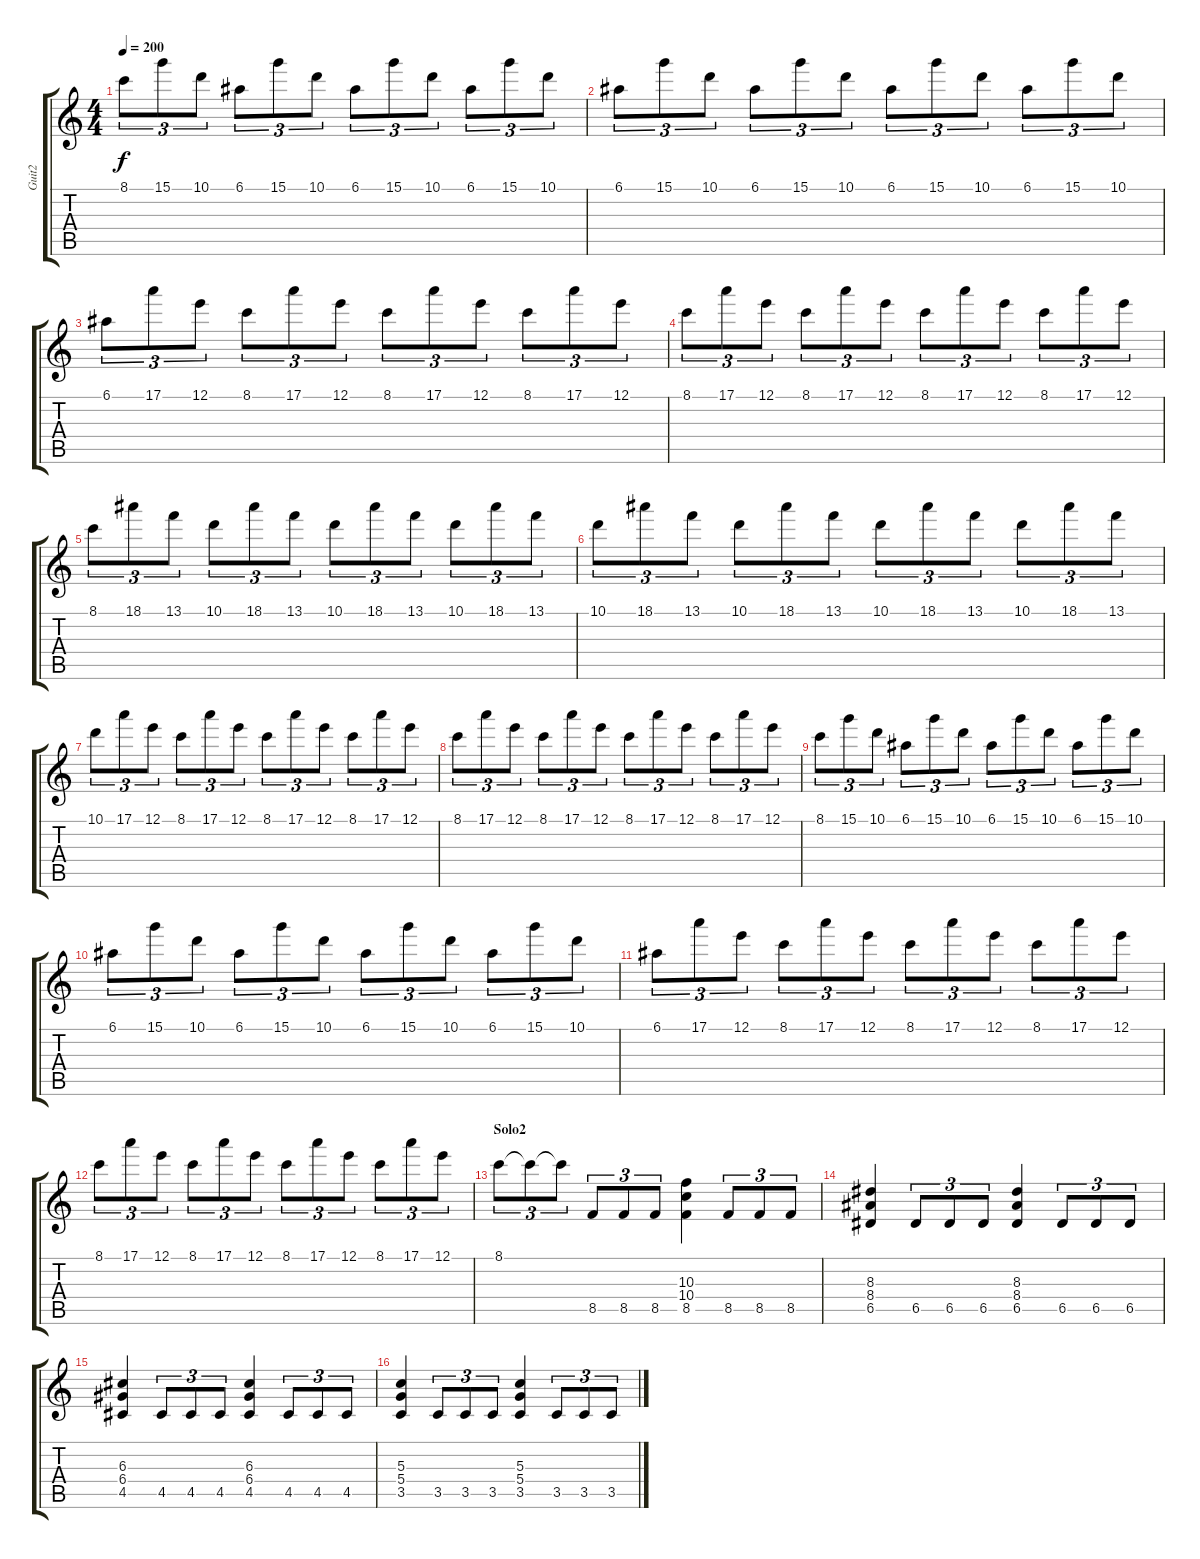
\track ("Guit2" "Guit2") {instrument overdrivenguitar}
\staff {score tabs}
\tuning (E4 B3 G3 D3 A2 E2) {hide}
\ts (4 4)
\tempo 200
\clef g2
\ks c
8.1.8{tu (3 2) dy f} 15.1.8{tu (3 2)} 10.1.8{tu (3 2)} 6.1.8{tu (3 2)} 15.1.8{tu (3 2)} 10.1.8{tu (3 2)} 6.1.8{tu (3 2)} 15.1.8{tu (3 2)} 10.1.8{tu (3 2)} 6.1.8{tu (3 2)} 15.1.8{tu (3 2)} 10.1.8{tu (3 2)} |
6.1.8{tu (3 2)} 15.1.8{tu (3 2)} 10.1.8{tu (3 2)} 6.1.8{tu (3 2)} 15.1.8{tu (3 2)} 10.1.8{tu (3 2)} 6.1.8{tu (3 2)} 15.1.8{tu (3 2)} 10.1.8{tu (3 2)} 6.1.8{tu (3 2)} 15.1.8{tu (3 2)} 10.1.8{tu (3 2)} |
6.1.8{tu (3 2)} 17.1.8{tu (3 2)} 12.1.8{tu (3 2)} 8.1.8{tu (3 2)} 17.1.8{tu (3 2)} 12.1.8{tu (3 2)} 8.1.8{tu (3 2)} 17.1.8{tu (3 2)} 12.1.8{tu (3 2)} 8.1.8{tu (3 2)} 17.1.8{tu (3 2)} 12.1.8{tu (3 2)} |
8.1.8{tu (3 2)} 17.1.8{tu (3 2)} 12.1.8{tu (3 2)} 8.1.8{tu (3 2)} 17.1.8{tu (3 2)} 12.1.8{tu (3 2)} 8.1.8{tu (3 2)} 17.1.8{tu (3 2)} 12.1.8{tu (3 2)} 8.1.8{tu (3 2)} 17.1.8{tu (3 2)} 12.1.8{tu (3 2)} |
8.1.8{tu (3 2)} 18.1.8{tu (3 2) instrument distortionguitar} 13.1.8{tu (3 2)} 10.1.8{tu (3 2)} 18.1.8{tu (3 2)} 13.1.8{tu (3 2)} 10.1.8{tu (3 2)} 18.1.8{tu (3 2)} 13.1.8{tu (3 2)} 10.1.8{tu (3 2)} 18.1.8{tu (3 2)} 13.1.8{tu (3 2)} |
10.1.8{tu (3 2)} 18.1.8{tu (3 2)} 13.1.8{tu (3 2)} 10.1.8{tu (3 2)} 18.1.8{tu (3 2)} 13.1.8{tu (3 2)} 10.1.8{tu (3 2)} 18.1.8{tu (3 2)} 13.1.8{tu (3 2)} 10.1.8{tu (3 2)} 18.1.8{tu (3 2)} 13.1.8{tu (3 2)} |
10.1.8{tu (3 2)} 17.1.8{tu (3 2)} 12.1.8{tu (3 2)} 8.1.8{tu (3 2)} 17.1.8{tu (3 2)} 12.1.8{tu (3 2)} 8.1.8{tu (3 2)} 17.1.8{tu (3 2)} 12.1.8{tu (3 2)} 8.1.8{tu (3 2)} 17.1.8{tu (3 2)} 12.1.8{tu (3 2)} |
8.1.8{tu (3 2)} 17.1.8{tu (3 2)} 12.1.8{tu (3 2)} 8.1.8{tu (3 2)} 17.1.8{tu (3 2)} 12.1.8{tu (3 2)} 8.1.8{tu (3 2)} 17.1.8{tu (3 2)} 12.1.8{tu (3 2)} 8.1.8{tu (3 2)} 17.1.8{tu (3 2)} 12.1.8{tu (3 2)} |
8.1.8{tu (3 2)} 15.1.8{tu (3 2)} 10.1.8{tu (3 2)} 6.1.8{tu (3 2)} 15.1.8{tu (3 2)} 10.1.8{tu (3 2)} 6.1.8{tu (3 2)} 15.1.8{tu (3 2)} 10.1.8{tu (3 2)} 6.1.8{tu (3 2)} 15.1.8{tu (3 2)} 10.1.8{tu (3 2)} |
6.1.8{tu (3 2)} 15.1.8{tu (3 2)} 10.1.8{tu (3 2)} 6.1.8{tu (3 2)} 15.1.8{tu (3 2)} 10.1.8{tu (3 2)} 6.1.8{tu (3 2)} 15.1.8{tu (3 2)} 10.1.8{tu (3 2)} 6.1.8{tu (3 2)} 15.1.8{tu (3 2)} 10.1.8{tu (3 2)} |
6.1.8{tu (3 2)} 17.1.8{tu (3 2)} 12.1.8{tu (3 2)} 8.1.8{tu (3 2)} 17.1.8{tu (3 2)} 12.1.8{tu (3 2)} 8.1.8{tu (3 2)} 17.1.8{tu (3 2)} 12.1.8{tu (3 2)} 8.1.8{tu (3 2)} 17.1.8{tu (3 2)} 12.1.8{tu (3 2)} |
8.1.8{tu (3 2)} 17.1.8{tu (3 2)} 12.1.8{tu (3 2)} 8.1.8{tu (3 2)} 17.1.8{tu (3 2)} 12.1.8{tu (3 2)} 8.1.8{tu (3 2)} 17.1.8{tu (3 2)} 12.1.8{tu (3 2)} 8.1.8{tu (3 2)} 17.1.8{tu (3 2)} 12.1.8{tu (3 2)} |
\section ("" "Solo2")
8.1.8{tu (3 2)} 8.1{t}.8{tu (3 2)} 8.1{t}.8{tu (3 2)} 8.5.8{tu (3 2) instrument overdrivenguitar} 8.5.8{tu (3 2)} 8.5.8{tu (3 2)} (10.3 10.4 8.5).4 8.5.8{tu (3 2)} 8.5.8{tu (3 2)} 8.5.8{tu (3 2)} |
(8.3 8.4 6.5).4 6.5.8{tu (3 2)} 6.5.8{tu (3 2)} 6.5.8{tu (3 2)} (8.3 8.4 6.5).4 6.5.8{tu (3 2)} 6.5.8{tu (3 2)} 6.5.8{tu (3 2)} |
(6.3 6.4 4.5).4 4.5.8{tu (3 2)} 4.5.8{tu (3 2)} 4.5.8{tu (3 2)} (6.3 6.4 4.5).4 4.5.8{tu (3 2)} 4.5.8{tu (3 2)} 4.5.8{tu (3 2)} |
(5.3 5.4 3.5).4 3.5.8{tu (3 2)} 3.5.8{tu (3 2)} 3.5.8{tu (3 2)} (5.3 5.4 3.5).4 3.5.8{tu (3 2)} 3.5.8{tu (3 2)} 3.5.8{tu (3 2)}
